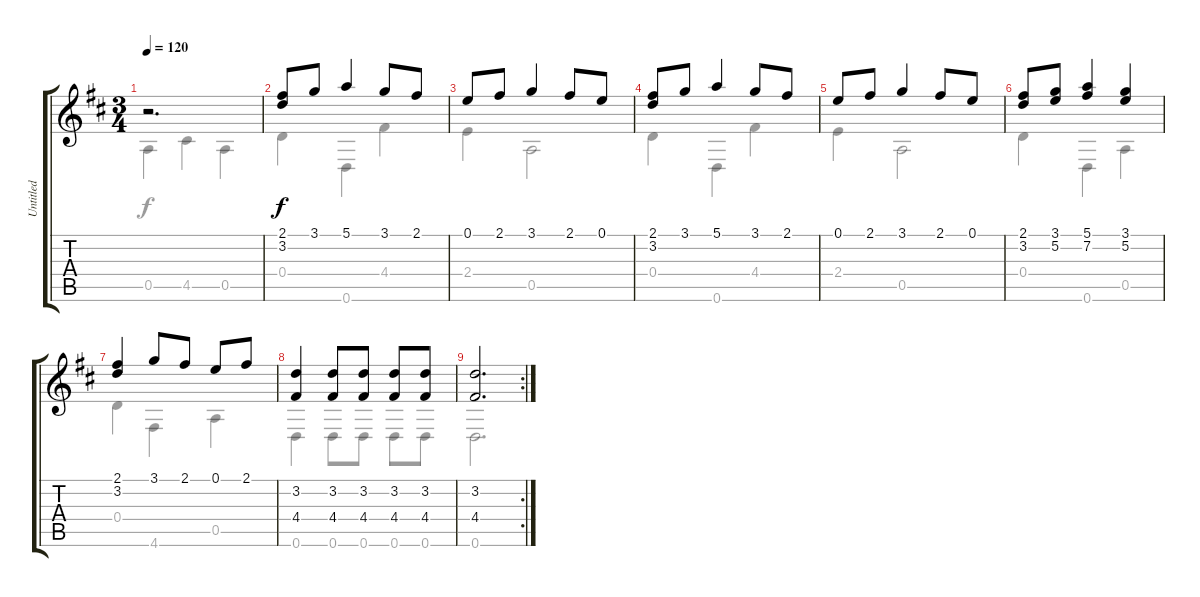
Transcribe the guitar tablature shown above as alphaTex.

\track ("Untitled" "Untitled") {instrument acousticguitarnylon}
\staff {score tabs}
\tuning (E4 B3 G3 D3 A2 D2) {hide}
\voice
\ts (3 4)
\tempo 120
\clef g2
\ks d
r.2{d dy f} |
(2.1 3.2).8 3.1.8 5.1.4 3.1.8 2.1.8 |
0.1.8 2.1.8 3.1.4 2.1.8 0.1.8 |
(2.1 3.2).8 3.1.8 5.1.4 3.1.8 2.1.8 |
0.1.8 2.1.8 3.1.4 2.1.8 0.1.8 |
(2.1 3.2).8 (3.1 5.2).8 (5.1 7.2).4 (3.1 5.2).4 |
(2.1 3.2).4 3.1.8 2.1.8 0.1.8 2.1.8 |
(3.2 4.4).4 (3.2 4.4).8 (3.2 4.4).8 (3.2 4.4).8 (3.2 4.4).8 |
\rc 2
(3.2 4.4).2{d}
\voice
\clef g2
\ottava regular
\simile none
\ks d
0.5.4{dy f} 4.5.4 0.5.4 |
0.4.4 0.6.4 4.4.4 |
2.4.4 0.5.2 |
0.4.4 0.6.4 4.4.4 |
2.4.4 0.5.2 |
0.4.4 0.6.4 0.5.4 |
0.4.4 4.6.4 0.5.4 |
0.6.4 0.6.8 0.6.8 0.6.8 0.6.8 |
0.6.2{d}
